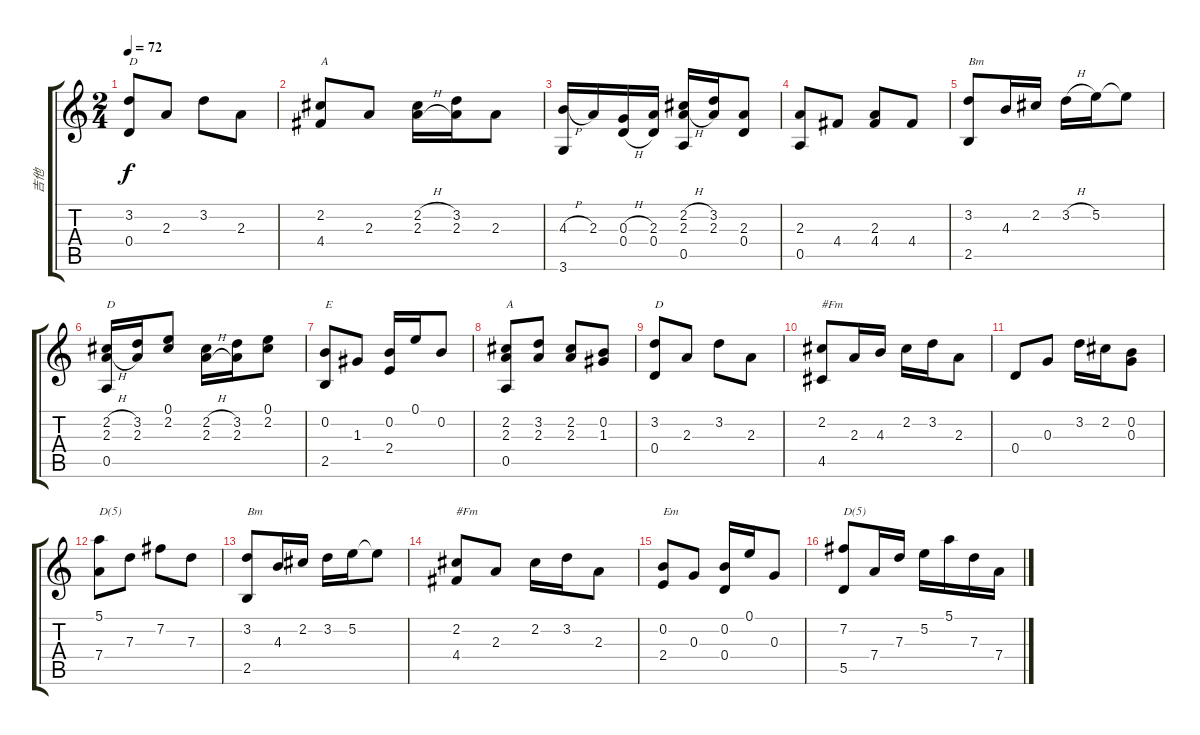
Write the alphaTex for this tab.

\track ("吉他" "吉他") {instrument acousticguitarnylon}
\staff {score tabs}
\tuning (E4 B3 G3 D3 A2 E2) {hide}
\ts (2 4)
\tempo 72
\clef g2
\ks c
(3.2 0.4).8{txt "D" dy f} 2.3.8 3.2.8 2.3.8 |
(2.2 4.4).8{txt "A"} 2.3.8 (2.2{h} 2.3{h}).16 (3.2 2.3).16 2.3.8 |
(4.3{h} 3.6).16 2.3.16 (0.3{h} 0.4{h}).16 (2.3 0.4).16 (2.2{h} 2.3{h} 0.5).16 (3.2 2.3).16 (2.3 0.4).8 |
(2.3 0.5).8 4.4.8 (2.3 4.4).8 4.4.8 |
(3.2 2.5).8{txt "Bm"} 4.3.16 2.2.16 3.2{h}.16 5.2.16 5.2{t}.8 |
(2.2{h} 2.3{h} 0.5).16{txt "D"} (3.2 2.3).16 (0.1 2.2).8 (2.2{h} 2.3{h}).16 (3.2 2.3).16 (0.1 2.2).8 |
(0.2 2.5).8{txt "E"} 1.3.8 (0.2 2.4).16 0.1.16 0.2.8 |
(2.2 2.3 0.5).8{txt "A"} (3.2 2.3).8 (2.2 2.3).8 (0.2 1.3).8 |
(3.2 0.4).8{txt "D"} 2.3.8 3.2.8 2.3.8 |
(2.2 4.5).8{txt "#Fm"} 2.3.16 4.3.16 2.2.16 3.2.16 2.3.8 |
0.4.8 0.3.8 3.2.16 2.2.16 (0.2 0.3).8 |
(5.1 7.4).8{txt "D(5)"} 7.3.8 7.2.8 7.3.8 |
(3.2 2.5).8{txt "Bm"} 4.3.16 2.2.16 3.2.16 5.2.16 5.2{t}.8 |
(2.2 4.4).8{txt "#Fm"} 2.3.8 2.2.16 3.2.16 2.3.8 |
(0.2 2.4).8{txt "Em"} 0.3.8 (0.2 0.4).16 0.1.16 0.3.8 |
(7.2 5.5).8{txt "D(5)"} 7.4.16 7.3.16 5.2.16 5.1.16 7.3.16 7.4.16
